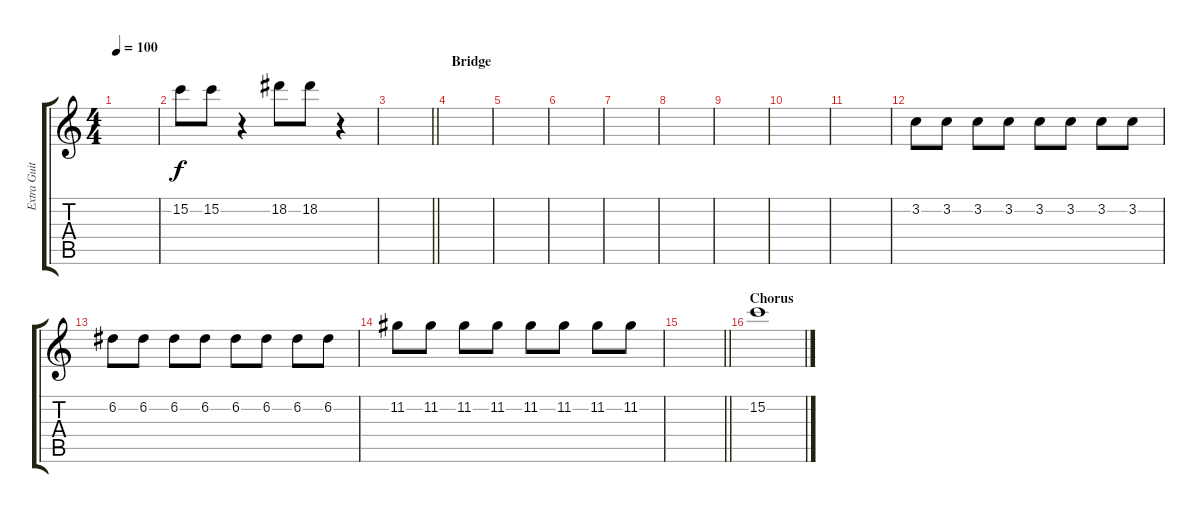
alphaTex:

\track ("Extra Guitar (Chorus Lead)" "Extra Guit") {instrument distortionguitar}
\staff {score tabs}
\tuning (D4 A3 F3 C3 G2 C2) {hide}
\ts (4 4)
\tempo 100
\clef g2
\ks c
|
15.2.8 15.2.8 r.4 18.2.8 18.2.8 r.4 |
\barLineRight lightlight
|
\section ("" "Bridge")
|
|
|
|
|
|
|
|
3.2.8{volume 10 instrument overdrivenguitar} 3.2.8 3.2.8 3.2.8 3.2.8 3.2.8 3.2.8 3.2.8 |
6.2.8 6.2.8 6.2.8 6.2.8 6.2.8 6.2.8 6.2.8 6.2.8 |
11.2.8 11.2.8 11.2.8 11.2.8 11.2.8 11.2.8 11.2.8 11.2.8 |
\barLineRight lightlight
|
\section ("" "Chorus")
15.2.1{volume 10 instrument distortionguitar}
